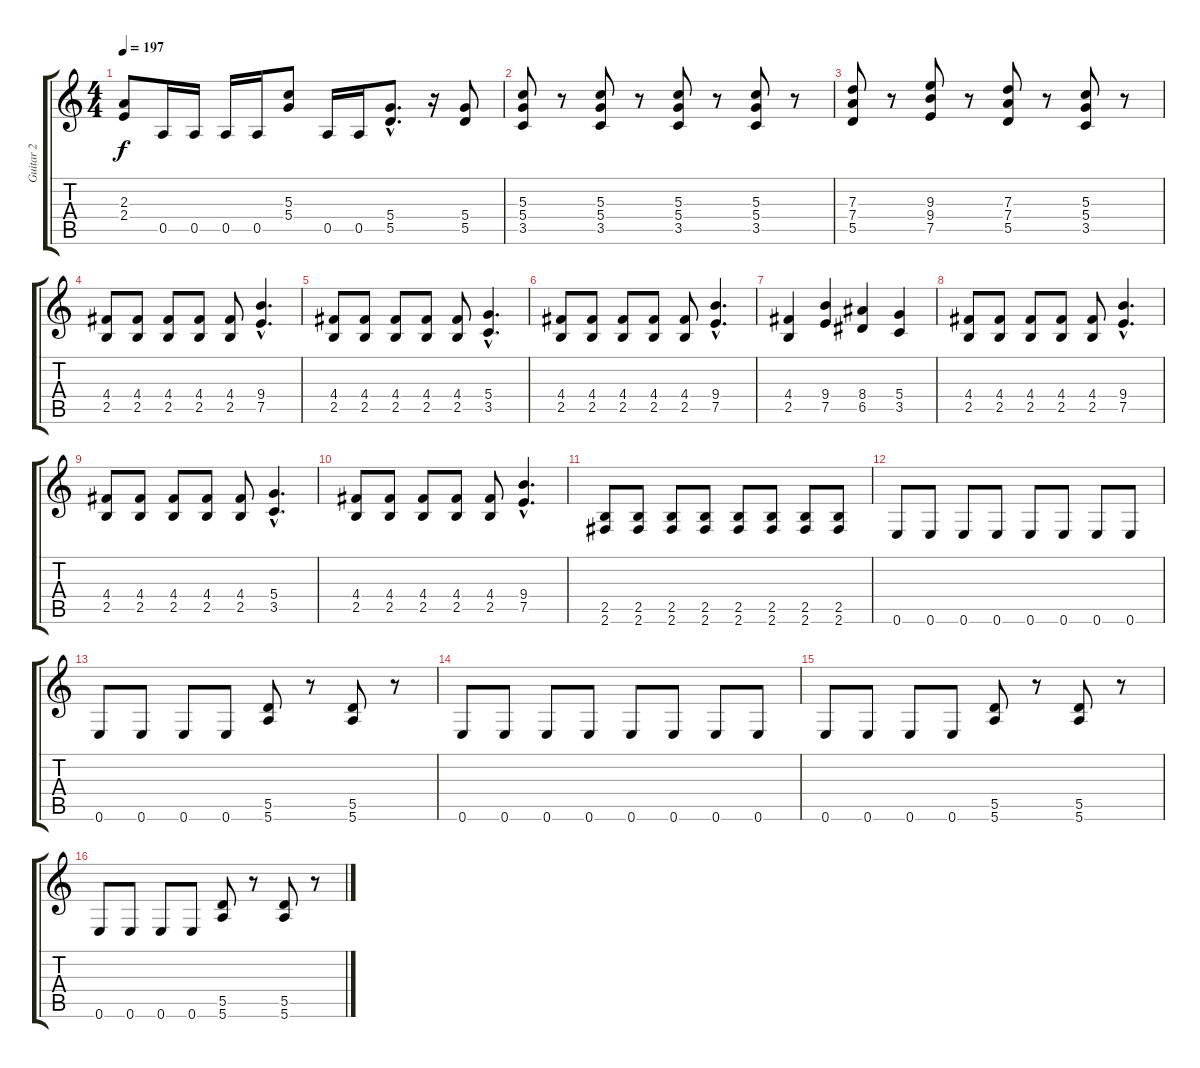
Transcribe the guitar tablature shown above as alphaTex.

\track ("Guitar 2" "Guitar 2") {instrument distortionguitar}
\staff {score tabs}
\tuning (E4 B3 G3 D3 A2 E2) {hide}
\ts (4 4)
\tempo 197
\clef g2
\ks c
(2.3 2.4).8{dy f} 0.5.16 0.5.16 0.5.16 0.5.16 (5.3 5.4).8 0.5.16 0.5.16 (5.4{hac} 5.5{hac}).8{d} r.16 (5.4 5.5).8 |
(5.3 5.4 3.5).8 r.8 (5.3 5.4 3.5).8 r.8 (5.3 5.4 3.5).8 r.8 (5.3 5.4 3.5).8 r.8 |
(7.3 7.4 5.5).8 r.8 (9.3 9.4 7.5).8 r.8 (7.3 7.4 5.5).8 r.8 (5.3 5.4 3.5).8 r.8 |
(4.4 2.5).8 (4.4 2.5).8 (4.4 2.5).8 (4.4 2.5).8 (4.4 2.5).8 (9.4{hac} 7.5{hac}).4{d} |
(4.4 2.5).8 (4.4 2.5).8 (4.4 2.5).8 (4.4 2.5).8 (4.4 2.5).8 (5.4{hac} 3.5{hac}).4{d} |
(4.4 2.5).8 (4.4 2.5).8 (4.4 2.5).8 (4.4 2.5).8 (4.4 2.5).8 (9.4{hac} 7.5{hac}).4{d} |
(4.4 2.5).4 (9.4 7.5).4 (8.4 6.5).4 (5.4 3.5).4 |
(4.4 2.5).8 (4.4 2.5).8 (4.4 2.5).8 (4.4 2.5).8 (4.4 2.5).8 (9.4{hac} 7.5{hac}).4{d} |
(4.4 2.5).8 (4.4 2.5).8 (4.4 2.5).8 (4.4 2.5).8 (4.4 2.5).8 (5.4{hac} 3.5{hac}).4{d} |
(4.4 2.5).8 (4.4 2.5).8 (4.4 2.5).8 (4.4 2.5).8 (4.4 2.5).8 (9.4{hac} 7.5{hac}).4{d} |
(2.5 2.6).8 (2.5 2.6).8 (2.5 2.6).8 (2.5 2.6).8 (2.5 2.6).8 (2.5 2.6).8 (2.5 2.6).8 (2.5 2.6).8 |
0.6.8 0.6.8 0.6.8 0.6.8 0.6.8 0.6.8 0.6.8 0.6.8 |
0.6.8 0.6.8 0.6.8 0.6.8 (5.5 5.6).8 r.8 (5.5 5.6).8 r.8 |
0.6.8 0.6.8 0.6.8 0.6.8 0.6.8 0.6.8 0.6.8 0.6.8 |
0.6.8 0.6.8 0.6.8 0.6.8 (5.5 5.6).8 r.8 (5.5 5.6).8 r.8 |
0.6.8 0.6.8 0.6.8 0.6.8 (5.5 5.6).8 r.8 (5.5 5.6).8 r.8
